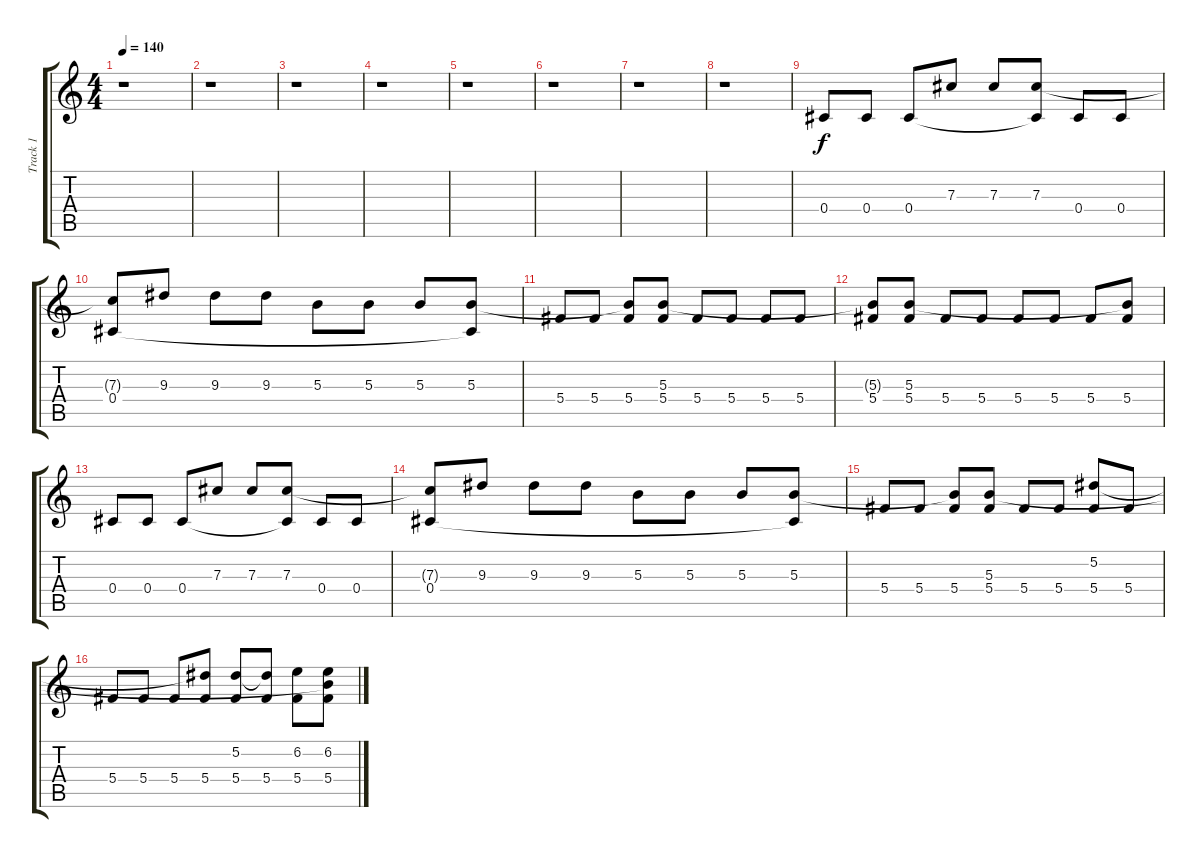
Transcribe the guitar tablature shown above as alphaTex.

\track ("Track 1" "Track 1") {instrument electricguitarjazz}
\staff {score tabs}
\tuning (Eb4 Bb3 Gb3 Db3 Ab2 Db2) {hide}
\ts (4 4)
\tempo 140
\clef g2
\ks c
r.1{dy mf} |
r.1 |
r.1 |
r.1 |
r.1 |
r.1 |
r.1 |
r.1 |
0.4.8{dy f} 0.4.8 0.4.8 7.3.8 7.3.8 (7.3 0.4{t}).8 0.4.8 0.4.8 |
(7.3{t} 0.4).8 9.3.8 9.3.8 9.3.8 5.3.8 5.3.8 5.3.8 (5.3 0.4{t}).8 |
5.4.8 5.4.8 (5.3{t} 5.4).8 (5.3 5.4).8 5.4.8 5.4.8 5.4.8 5.4.8 |
(5.3{t} 5.4).8 (5.3 5.4).8 5.4.8 5.4.8 5.4.8 5.4.8 5.4.8 (5.3{t} 5.4).8 |
0.4.8 0.4.8 0.4.8 7.3.8 7.3.8 (7.3 0.4{t}).8 0.4.8 0.4.8 |
(7.3{t} 0.4).8 9.3.8 9.3.8 9.3.8 5.3.8 5.3.8 5.3.8 (5.3 0.4{t}).8 |
5.4.8 5.4.8 (5.3{t} 5.4).8 (5.3 5.4).8 5.4.8 5.4.8 (5.2 5.4).8 5.4.8 |
5.4.8 5.4.8 5.4.8 (5.2{t} 5.4).8 (5.2 5.4).8 (5.2{t} 5.4).8 (6.2 5.4).8 (6.2 5.3{t} 5.4).8
